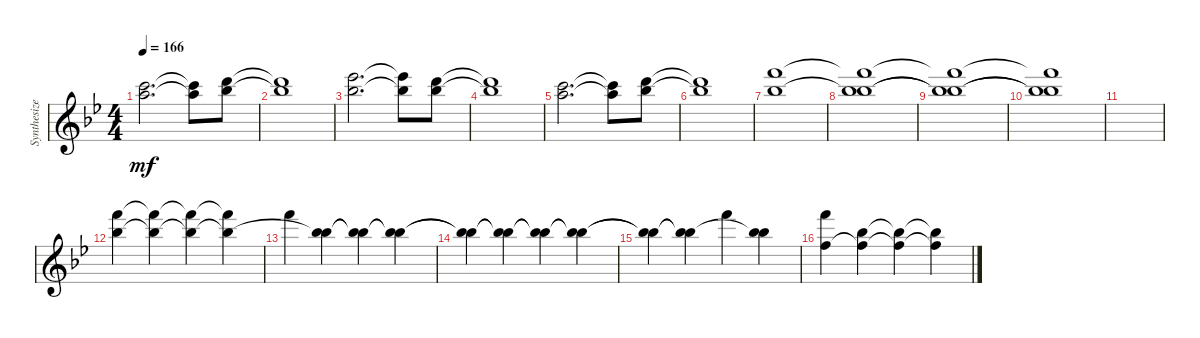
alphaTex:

\track ("Synthesizer (Staff 1)" "Synthesize") {instrument lead7fifths}
\staff {score}
\tuning (E4 B3 G3 D3 A2 E2 B1) {hide}
\ts (4 4)
\tempo 166
\clef g2
\ks gminor
(17.1 25.2).2{d dy mf} (17.1{t} 25.2{t}).8 (18.1 27.2).8 |
(18.1{t} 27.2{t}).1 |
(18.1 28.2).2{d} (18.1{t} 28.2{t}).8 (18.1 27.2).8 |
(18.1{t} 27.2{t}).1 |
(17.1 25.2).2{d} (17.1{t} 25.2{t}).8 (18.1 27.2).8 |
(18.1{t} 27.2{t}).1 |
(18.1 30.2).1 |
(18.1{t} 30.2{t} 27.3).1 |
(18.1{t} 30.2{t} 27.3{t}).1 |
(18.1{t} 30.2{t} 27.3{t}).1 |
|
(25.1 23.2).4 (25.1{t} 23.2{t}).4 (25.1{t} 23.2{t}).4 (25.1{t} 23.2{t}).4 |
25.1.4 (18.1 23.2{t}).4 (18.1{t} 23.2{t}).4 (18.1{t} 23.2{t}).4 |
(18.1{t} 23.2{t}).4 (18.1{t} 23.2{t}).4 (18.1{t} 23.2{t}).4 (18.1{t} 23.2{t}).4 |
(18.1{t} 23.2{t}).4 (18.1{t} 23.2{t}).4 25.1.4 (18.1 23.2{t}).4 |
(25.1 18.2).4 (18.1 18.2{t}).4 (18.1{t} 18.2{t}).4 (18.1{t} 18.2{t}).4
